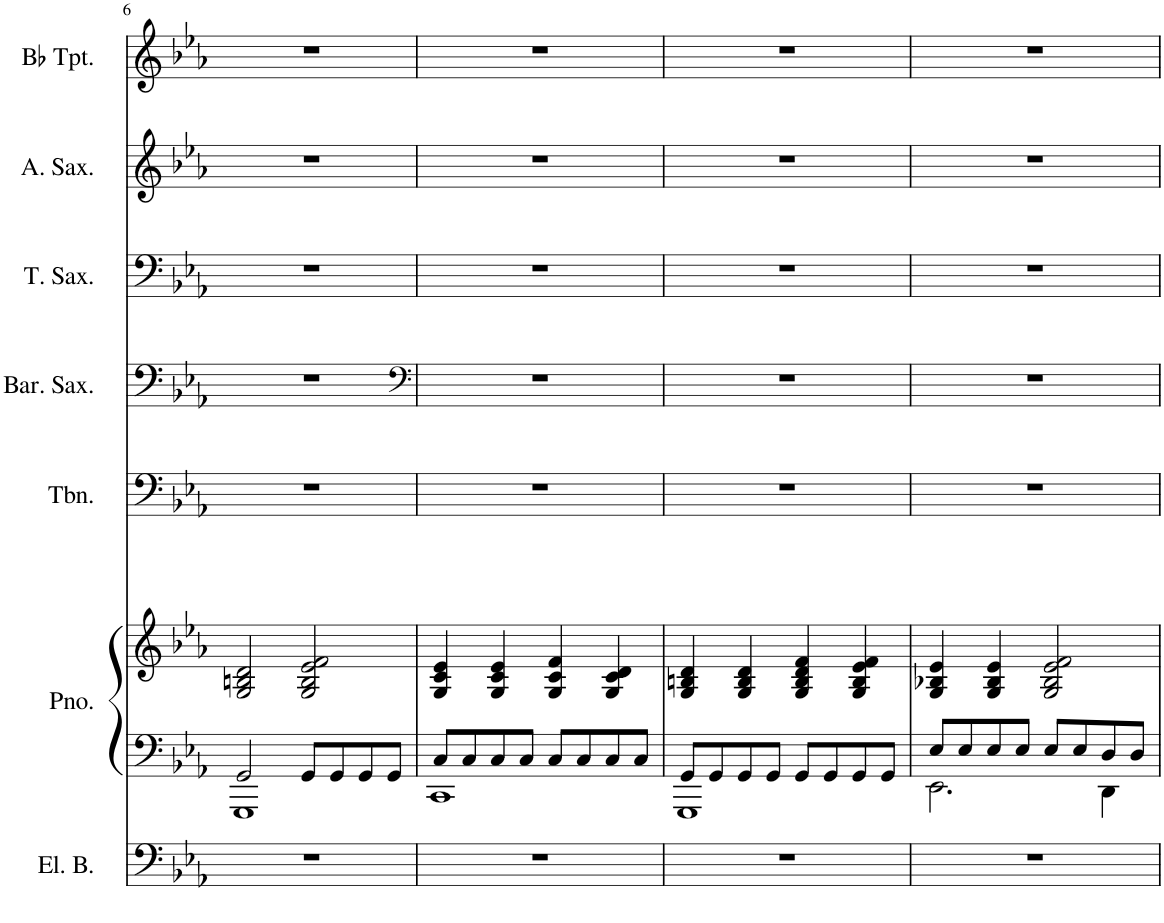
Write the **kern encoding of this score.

**kern	**kern	**kern	**kern	**kern	**kern	**kern	**kern
*part7	*part6	*part6	*part5	*part4	*part3	*part2	*part1
*staff8	*staff7	*staff6	*staff5	*staff4	*staff3	*staff2	*staff1
*I"Electric Bass	*I"Piano	*	*I"Trombone	*I"Baritone Saxophone	*I"Tenor Saxophone	*I"Alto Saxophone	*I"Bb Trumpet
*I'El. B.	*I'Pno.	*	*I'Tbn.	*I'Bar. Sax.	*I'T. Sax.	*I'A. Sax.	*I'Bb Tpt.
!!LO:PB:g=z
*clefF4	*clefF4	*clefG2	*clefF4	*clefF4	*clefF4	*clefG2	*clefG2
*Trd7c12	*	*	*	*Trd12c21	*Trd8c14	*Trd5c9	*Trd1c2
*k[b-e-a-]	*k[b-e-a-]	*k[b-e-a-]	*k[b-e-a-]	*k[b-e-a-]	*k[b-e-a-]	*k[b-e-a-]	*k[b-e-a-]
*M4/4	*M4/4	*M4/4	*M4/4	*M4/4	*M4/4	*M4/4	*M4/4
=6	=6	=6	=6	=6	=6	=6	=6
*	*^	*	*	*	*	*	*
1r	2GG/	1GGG	2G/ 2Bn/ 2d/	1r	1r	1r	1r	1r
.	8GG/L	.	2G/ 2B/ 2e-/ 2f/	.	.	.	.	.
.	8GG/	.	.	.	.	.	.	.
.	8GG/	.	.	.	.	.	.	.
.	8GG/J	.	.	.	.	.	.	.
=7	=7	=7	=7	=7	=7	=7	=7	=7
*	*	*	*	*	*clefF4	*	*	*
1r	8C/L	1CC	4G/ 4c/ 4e-/	1r	1r	1r	1r	1r
.	8C/	.	.	.	.	.	.	.
.	8C/	.	4G/ 4c/ 4e-/	.	.	.	.	.
.	8C/J	.	.	.	.	.	.	.
.	8C/L	.	4G/ 4c/ 4f/	.	.	.	.	.
.	8C/	.	.	.	.	.	.	.
.	8C/	.	4G/ 4c/ 4d/	.	.	.	.	.
.	8C/J	.	.	.	.	.	.	.
=8	=8	=8	=8	=8	=8	=8	=8	=8
1r	8GG/L	1GGG	4G/ 4Bn/ 4d/	1r	1r	1r	1r	1r
.	8GG/	.	.	.	.	.	.	.
.	8GG/	.	4G/ 4B/ 4d/	.	.	.	.	.
.	8GG/J	.	.	.	.	.	.	.
.	8GG/L	.	4G/ 4B/ 4d/ 4f/	.	.	.	.	.
.	8GG/	.	.	.	.	.	.	.
.	8GG/	.	4G/ 4B/ 4e-/ 4f/	.	.	.	.	.
.	8GG/J	.	.	.	.	.	.	.
=9	=9	=9	=9	=9	=9	=9	=9	=9
1r	8E-/L	2.EE-\	4G/ 4B-X/ 4e-/	1r	1r	1r	1r	1r
.	8E-/	.	.	.	.	.	.	.
.	8E-/	.	4G/ 4B-/ 4e-/	.	.	.	.	.
.	8E-/J	.	.	.	.	.	.	.
.	8E-/L	.	2G/ 2B-/ 2e-/ 2f/	.	.	.	.	.
.	8E-/	.	.	.	.	.	.	.
.	8D/	4DD\	.	.	.	.	.	.
.	8D/J	.	.	.	.	.	.	.
*	*v	*v	*	*	*	*	*	*
=	=	=	=	=	=	=	=
*-	*-	*-	*-	*-	*-	*-	*-
